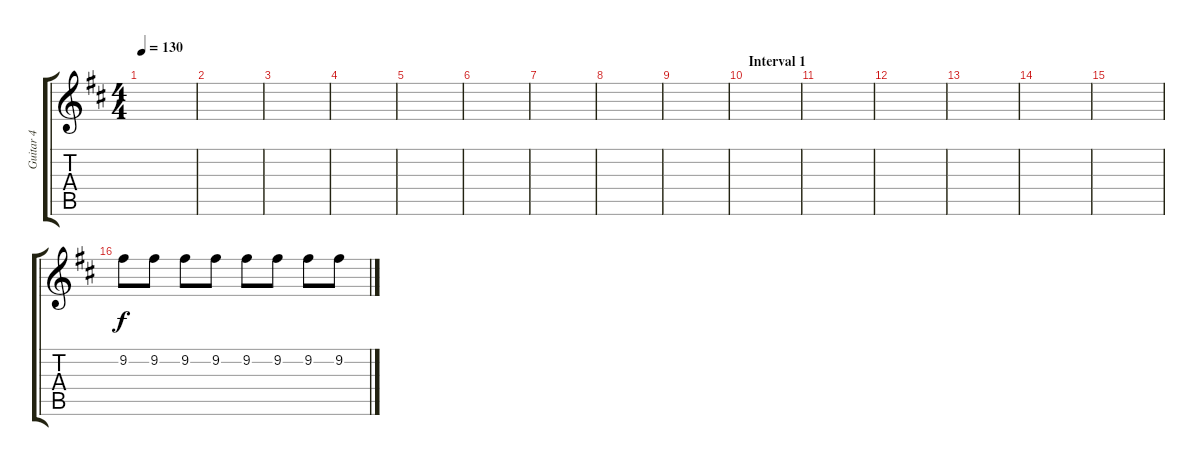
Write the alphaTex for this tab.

\track ("Guitar 4" "Guitar 4") {instrument distortionguitar}
\staff {score tabs}
\tuning (D4 A3 F3 C3 G2 D2) {hide}
\ts (4 4)
\tempo 130
\clef g2
\ks d
|
|
|
|
|
|
|
|
|
\section ("" "Interval 1")
|
|
|
|
|
|
9.2.8 9.2.8 9.2.8 9.2.8 9.2.8 9.2.8 9.2.8 9.2.8
